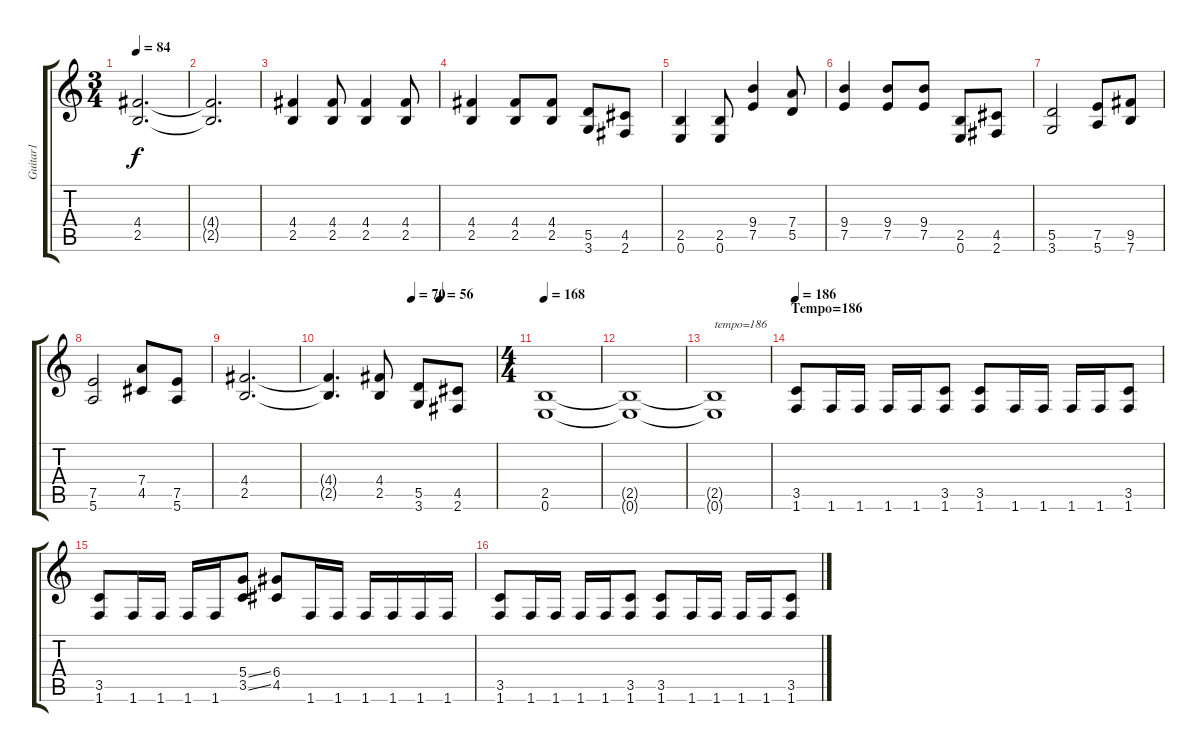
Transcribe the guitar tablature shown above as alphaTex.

\track ("Guitar1" "Guitar1") {instrument distortionguitar}
\staff {score tabs}
\tuning (E4 B3 G3 D3 A2 E2) {hide}
\ts (3 4)
\tempo 84
\clef g2
\ks c
(4.4 2.5).2{d dy f} |
(4.4{t} 2.5{t}).2{d} |
(4.4 2.5).4 (4.4 2.5).8 (4.4 2.5).4 (4.4 2.5).8 |
(4.4 2.5).4 (4.4 2.5).8 (4.4 2.5).8 (5.5 3.6).8 (4.5 2.6).8 |
(2.5 0.6).4 (2.5 0.6).8 (9.4 7.5).4 (7.4 5.5).8 |
(9.4 7.5).4 (9.4 7.5).8 (9.4 7.5).8 (2.5 0.6).8 (4.5 2.6).8 |
(5.5 3.6).2 (7.5 5.6).8 (9.5 7.6).8 |
(7.5 5.6).2 (7.4 4.5).8 (7.5 5.6).8 |
(4.4 2.5).2{d} |
\tempo (70 0.5)
\tempo (56 0.6666666666666666)
(4.4{t} 2.5{t}).4{d} (4.4 2.5).8 (5.5 3.6).8 (4.5 2.6).8 |
\ts (4 4)
\tempo 168
(2.5 0.6).1{volume 10} |
(2.5{t} 0.6{t}).1 |
(2.5{t} 0.6{t}).1{txt "tempo=186"} |
\section ("" "Tempo=186")
\tempo 186
(3.5 1.6).8{volume 12} 1.6.16 1.6.16 1.6.16 1.6.16 (3.5 1.6).8 (3.5 1.6).8 1.6.16 1.6.16 1.6.16 1.6.16 (3.5 1.6).8 |
(3.5 1.6).8 1.6.16 1.6.16 1.6.16 1.6.16 (5.4{ss} 3.5{ss}).8 (6.4 4.5).8 1.6.16 1.6.16 1.6.16 1.6.16 1.6.16 1.6.16 |
(3.5 1.6).8 1.6.16 1.6.16 1.6.16 1.6.16 (3.5 1.6).8 (3.5 1.6).8 1.6.16 1.6.16 1.6.16 1.6.16 (3.5 1.6).8
